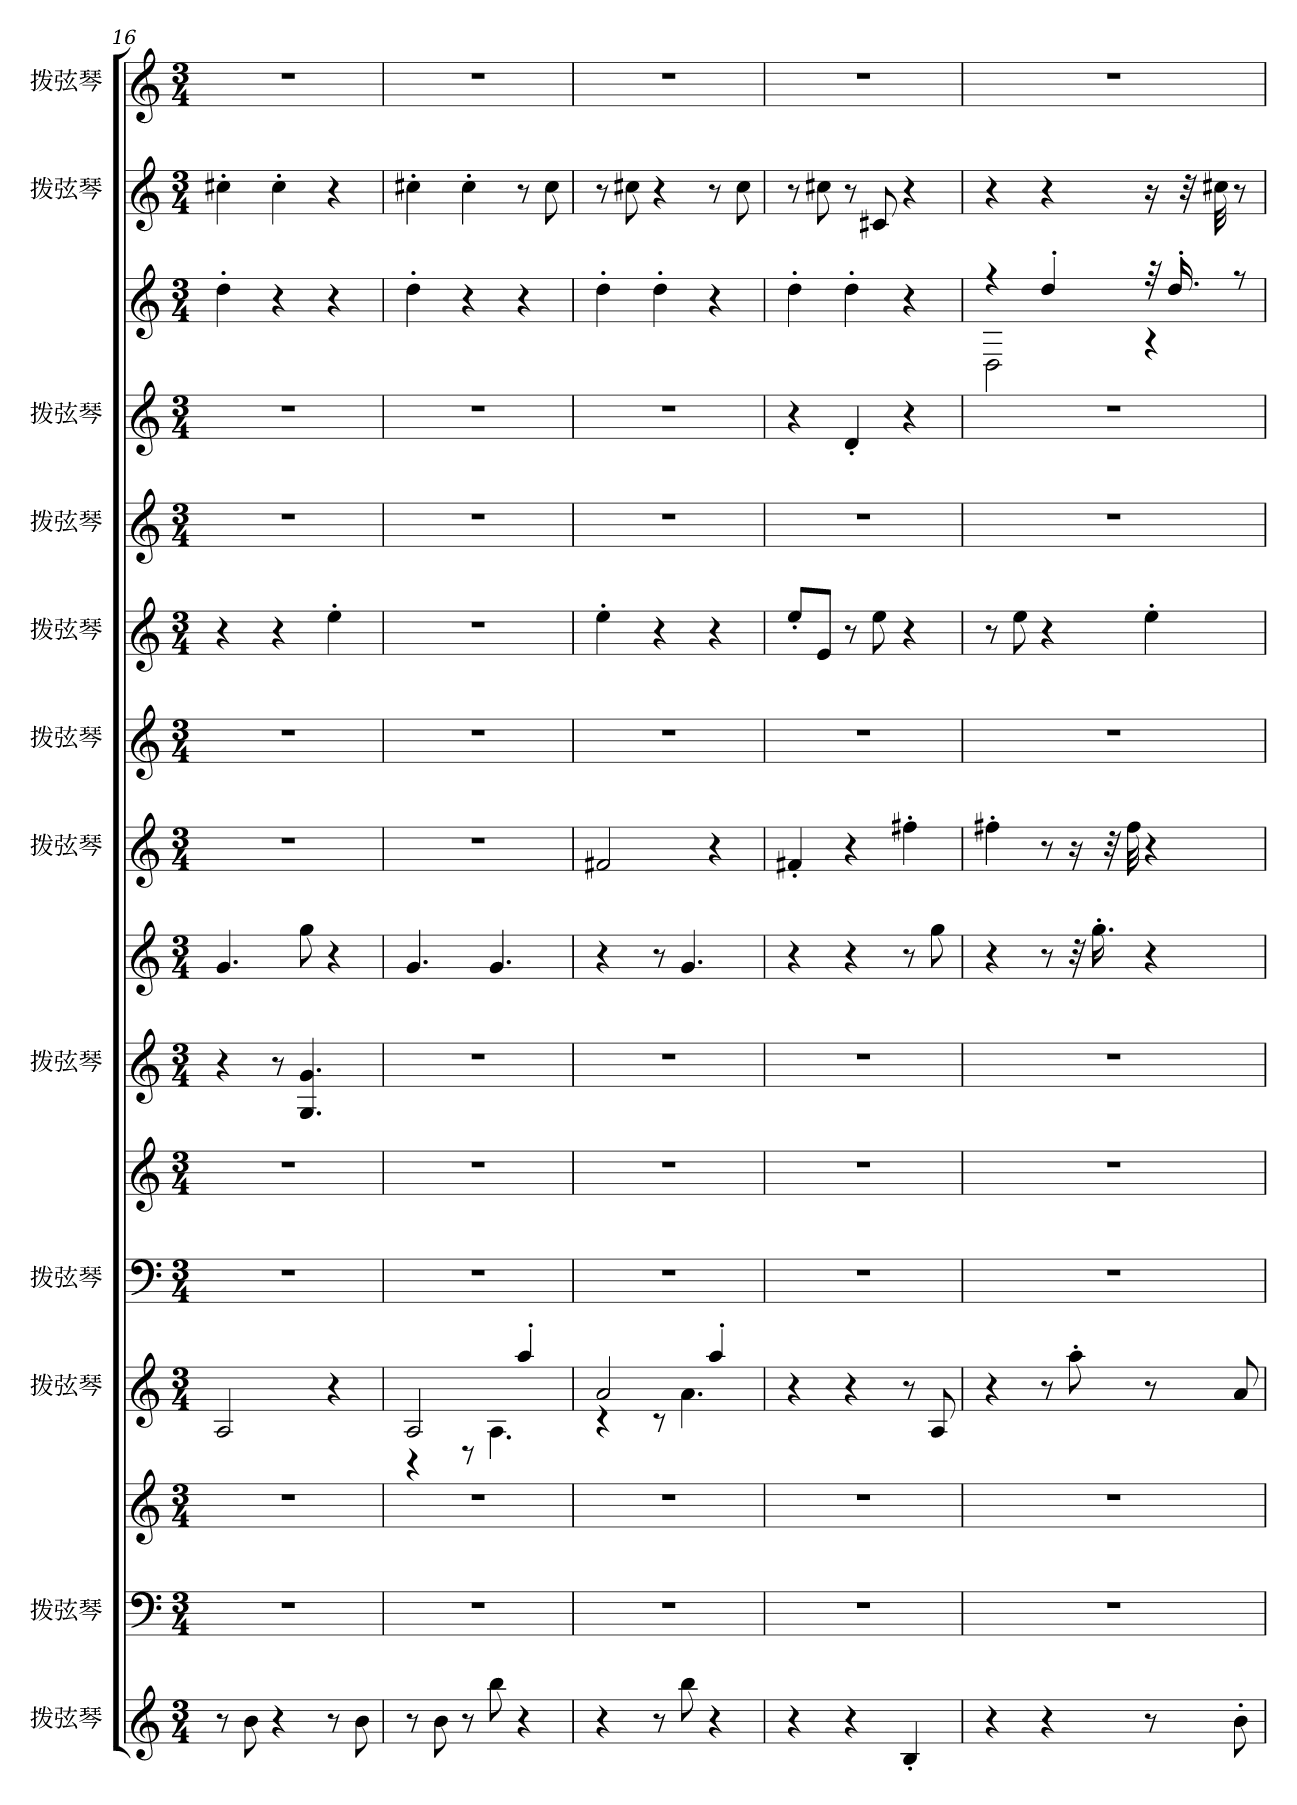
**kern	**kern	**kern	**kern	**kern	**kern	**kern	**kern	**kern	**kern	**kern	**kern	**kern	**kern	**kern	**kern
*part12	*part11	*part11	*part10	*part9	*part9	*part8	*part8	*part7	*part6	*part5	*part4	*part3	*part3	*part2	*part1
*staff16	*staff15	*staff14	*staff13	*staff12	*staff11	*staff10	*staff9	*staff8	*staff7	*staff6	*staff5	*staff4	*staff3	*staff2	*staff1
*I"拨弦琴	*I"拨弦琴	*	*I"拨弦琴	*I"拨弦琴	*	*I"拨弦琴	*	*I"拨弦琴	*I"拨弦琴	*I"拨弦琴	*I"拨弦琴	*I"拨弦琴	*	*I"拨弦琴	*I"拨弦琴
*clefG2	*clefF4	*clefG2	*clefG2	*clefF4	*clefG2	*clefG2	*clefG2	*clefG2	*clefG2	*clefG2	*clefG2	*clefG2	*clefG2	*clefG2	*clefG2
*k[]	*k[]	*k[]	*k[]	*k[]	*k[]	*k[]	*k[]	*k[]	*k[]	*k[]	*k[]	*k[]	*k[]	*k[]	*k[]
*M3/4	*M3/4	*M3/4	*M3/4	*M3/4	*M3/4	*M3/4	*M3/4	*M3/4	*M3/4	*M3/4	*M3/4	*M3/4	*M3/4	*M3/4	*M3/4
=16	=16	=16	=16	=16	=16	=16	=16	=16	=16	=16	=16	=16	=16	=16	=16
8r	2.r	2.r	2A/	2.r	2.r	4r	4.g/	2.r	2.r	4r	2.r	2.r	4dd'\	4cc#X'\	2.r
8b\	.	.	.	.	.	.	.	.	.	.	.	.	.	.	.
4r	.	.	.	.	.	8r	.	.	.	4r	.	.	4r	4cc#'\	.
.	.	.	.	.	.	4.G/ 4.g/	8gg\	.	.	.	.	.	.	.	.
8r	.	.	4r	.	.	.	4r	.	.	4ee'\	.	.	4r	4r	.
8b\	.	.	.	.	.	.	.	.	.	.	.	.	.	.	.
=17	=17	=17	=17	=17	=17	=17	=17	=17	=17	=17	=17	=17	=17	=17	=17
*	*	*	*^	*	*	*	*	*	*	*	*	*	*	*	*
8r	2.r	2.r	2A/	4r	2.r	2.r	2.r	4.g/	2.r	2.r	2.r	2.r	2.r	4dd'\	4cc#X'\	2.r
8b\	.	.	.	.	.	.	.	.	.	.	.	.	.	.	.	.
8r	.	.	.	8r	.	.	.	.	.	.	.	.	.	4r	4cc#'\	.
8bb\	.	.	.	4.A\	.	.	.	4.g/	.	.	.	.	.	.	.	.
4r	.	.	4aa'/	.	.	.	.	.	.	.	.	.	.	4r	8r	.
.	.	.	.	.	.	.	.	.	.	.	.	.	.	.	8cc#\	.
=18	=18	=18	=18	=18	=18	=18	=18	=18	=18	=18	=18	=18	=18	=18	=18	=18
4r	2.r	2.r	2a/	4r	2.r	2.r	2.r	4r	2f#X/	2.r	4ee'\	2.r	2.r	4dd'\	8r	2.r
.	.	.	.	.	.	.	.	.	.	.	.	.	.	.	8cc#X\	.
8r	.	.	.	8r	.	.	.	8r	.	.	4r	.	.	4dd'\	4r	.
8bb\	.	.	.	4.a\	.	.	.	4.g/	.	.	.	.	.	.	.	.
4r	.	.	4aa'/	.	.	.	.	.	4r	.	4r	.	.	4r	8r	.
.	.	.	.	.	.	.	.	.	.	.	.	.	.	.	8cc#\	.
*	*	*	*v	*v	*	*	*	*	*	*	*	*	*	*	*	*
=19	=19	=19	=19	=19	=19	=19	=19	=19	=19	=19	=19	=19	=19	=19	=19
4r	2.r	2.r	4r	2.r	2.r	2.r	4r	4f#X'/	2.r	8ee'/L	2.r	4r	4dd'\	8r	2.r
.	.	.	.	.	.	.	.	.	.	8e/J	.	.	.	8cc#X\	.
4r	.	.	4r	.	.	.	4r	4r	.	8r	.	4d'/	4dd'\	8r	.
.	.	.	.	.	.	.	.	.	.	8ee\	.	.	.	8c#X/	.
4B'/	.	.	8r	.	.	.	8r	4ff#X'\	.	4r	.	4r	4r	4r	.
.	.	.	8A/	.	.	.	8gg\	.	.	.	.	.	.	.	.
!!LO:PB:g=z
=20	=20	=20	=20	=20	=20	=20	=20	=20	=20	=20	=20	=20	=20	=20	=20
*	*	*	*	*	*	*	*	*	*	*	*	*	*^	*	*
4r	2.r	2.r	4r	2.r	2.r	2.r	4r	4ff#X'\	2.r	8r	2.r	2.r	4r	2D\	4r	2.r
.	.	.	.	.	.	.	.	.	.	8ee\	.	.	.	.	.	.
4r	.	.	8r	.	.	.	8r	8r	.	4r	.	.	4dd'/	.	4r	.
.	.	.	8aa'\	.	.	.	32r	16r	.	.	.	.	.	.	.	.
.	.	.	.	.	.	.	16.gg'\	.	.	.	.	.	.	.	.	.
.	.	.	.	.	.	.	.	32r	.	.	.	.	.	.	.	.
.	.	.	.	.	.	.	.	32ff#\	.	.	.	.	.	.	.	.
8r	.	.	8r	.	.	.	4r	4r	.	4ee'\	.	.	32r	4r	16r	.
.	.	.	.	.	.	.	.	.	.	.	.	.	16.dd'/	.	.	.
.	.	.	.	.	.	.	.	.	.	.	.	.	.	.	32r	.
.	.	.	.	.	.	.	.	.	.	.	.	.	.	.	32cc#X\	.
8b'\	.	.	8a/	.	.	.	.	.	.	.	.	.	8r	.	8r	.
*	*	*	*	*	*	*	*	*	*	*	*	*	*v	*v	*	*
=	=	=	=	=	=	=	=	=	=	=	=	=	=	=	=
*-	*-	*-	*-	*-	*-	*-	*-	*-	*-	*-	*-	*-	*-	*-	*-
